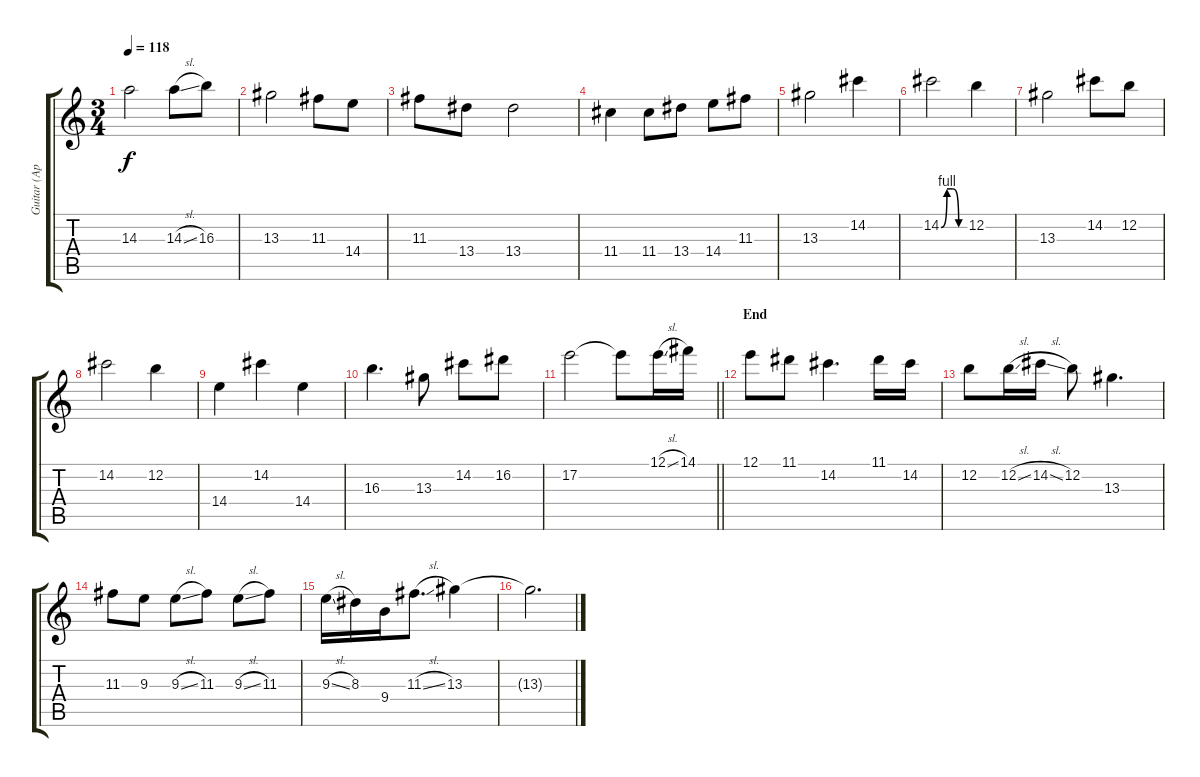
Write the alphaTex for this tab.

\track ("Guitar (Apoy)" "Guitar (Ap") {instrument acousticguitarnylon}
\staff {score tabs}
\tuning (E4 B3 G3 D3 A2 E2) {hide}
\ts (3 4)
\tempo 118
\clef g2
\ks c
14.3.2{dy f} 14.3{sl}.8 16.3.8 |
13.3.2 11.3.8 14.4.8 |
11.3.8 13.4.8 13.4.2 |
11.4.4 11.4.8 13.4.8 14.4.8 11.3.8 |
13.3.2 14.2.4 |
14.2{be (custom 0 0 15 4 30 4 45 0 60 0)}.2 12.2.4 |
13.3.2 14.2.8 12.2.8 |
14.2.2 12.2.4 |
14.4.4 14.2.4 14.4.4 |
16.3.4{d} 13.3.8 14.2.8 16.2.8 |
\barLineRight lightlight
17.2.2 17.2{t}.8 12.1{sl}.16 14.1.16 |
\section ("" "End")
12.1.8 11.1.8 14.2.4{d} 11.1.16 14.2.16 |
12.2.8 12.2{sl}.16 14.2{sl}.16 12.2.8 13.3.4{d} |
11.3.8 9.3.8 9.3{sl}.8 11.3.8 9.3{sl}.8 11.3.8 |
9.3{sl}.16 8.3.16 9.4.16 11.3{sl}.8{d} 13.3.4 |
13.3{t}.2{d}
